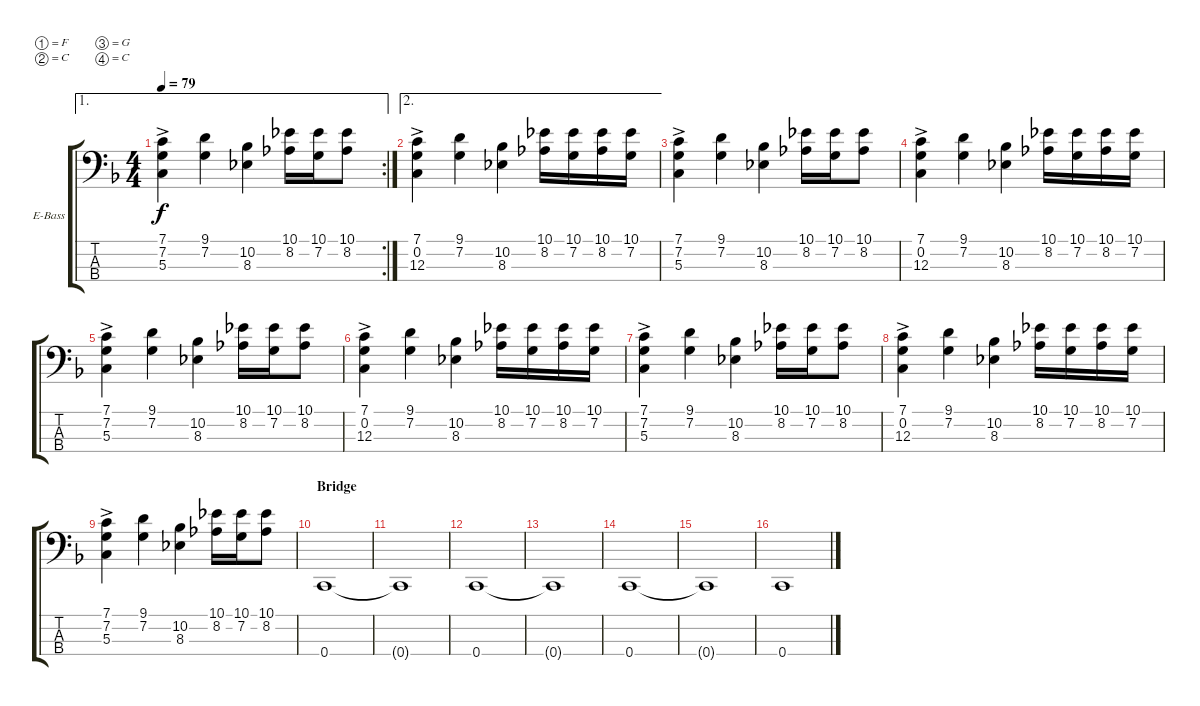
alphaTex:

\defaultSystemsLayout 4
\bracketExtendMode groupsimilarinstruments
\firstSystemTrackNameOrientation horizontal
\otherSystemsTrackNameOrientation horizontal
\track ("Electric Bass" "E-Bass") {instrument electricbassfinger}
\staff {score tabs}
\tuning (F2 C2 G1 C1)
\ae 1
\rc 2
\ts (4 4)
\tempo 79
\clef f4
\ks f
(7.2{ac} 7.1{ac} 5.3{ac}).4{dy f} (7.2 9.1).4 (10.2 8.3).4 (8.2 10.1).16 (10.1 7.2).16 (10.1 8.2).8 |
\ae 2
(0.2{ac} 12.3{ac} 7.1{ac}).4 (7.2 9.1).4 (8.3 10.2).4 (8.2 10.1).16 (10.1 7.2).16 (10.1 8.2).16 (10.1 7.2).16 |
(7.2{ac} 7.1{ac} 5.3{ac}).4 (7.2 9.1).4 (10.2 8.3).4 (8.2 10.1).16 (10.1 7.2).16 (10.1 8.2).8 |
(0.2{ac} 12.3{ac} 7.1{ac}).4 (7.2 9.1).4 (8.3 10.2).4 (8.2 10.1).16 (10.1 7.2).16 (10.1 8.2).16 (10.1 7.2).16 |
(7.2{ac} 7.1{ac} 5.3{ac}).4 (7.2 9.1).4 (10.2 8.3).4 (8.2 10.1).16 (10.1 7.2).16 (10.1 8.2).8 |
(0.2{ac} 12.3{ac} 7.1{ac}).4 (7.2 9.1).4 (8.3 10.2).4 (8.2 10.1).16 (10.1 7.2).16 (10.1 8.2).16 (10.1 7.2).16 |
(7.2{ac} 7.1{ac} 5.3{ac}).4 (7.2 9.1).4 (10.2 8.3).4 (8.2 10.1).16 (10.1 7.2).16 (10.1 8.2).8 |
(0.2{ac} 12.3{ac} 7.1{ac}).4 (7.2 9.1).4 (8.3 10.2).4 (8.2 10.1).16 (10.1 7.2).16 (10.1 8.2).16 (10.1 7.2).16 |
(7.2{ac} 7.1{ac} 5.3{ac}).4 (7.2 9.1).4 (10.2 8.3).4 (8.2 10.1).16 (10.1 7.2).16 (10.1 8.2).8 |
\section ("" "Bridge")
0.4.1 |
0.4{t}.1 |
0.4.1 |
0.4{t}.1 |
0.4.1 |
0.4{t}.1 |
0.4.1
